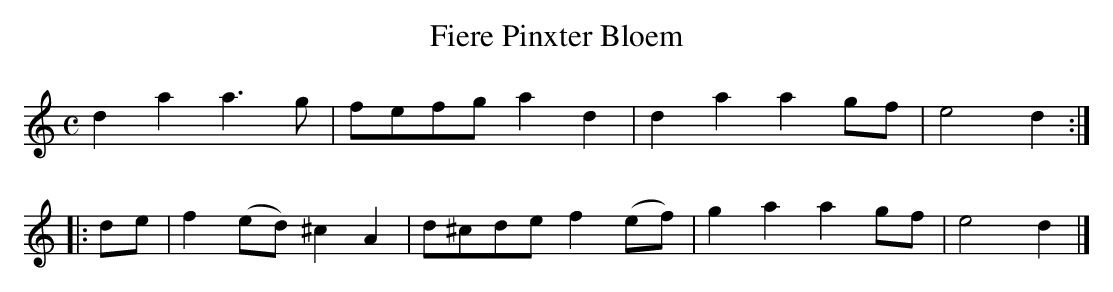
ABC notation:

X:1
T:Fiere Pinxter Bloem
M:C
K:Ddor
d2a2a3g|fefga2d2|d2a2a2gf|e4d2:|
|:de|f2(ed)^c2A2|d^cdef2(ef)|g2a2a2gf|e4d2|]
